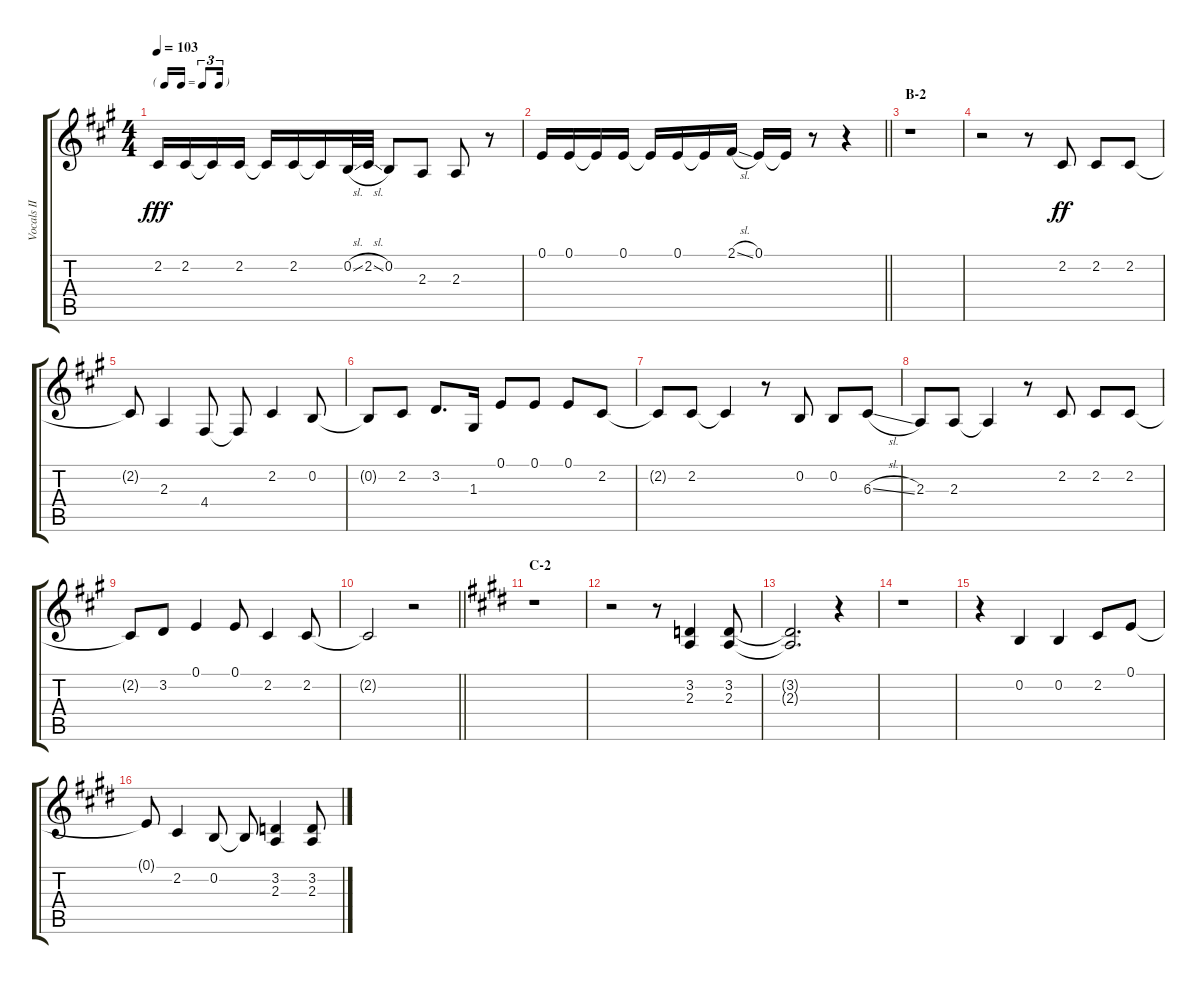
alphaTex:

\track ("Vocals II" "Vocals II") {instrument voiceoohs}
\staff {score tabs}
\tuning (E4 B3 G3 D3 A2 E2) {hide}
\ts (4 4)
\tf triplet16th
\tempo 103
\clef g2
\ks a
2.2.16{dy fff} 2.2.16 2.2{t}.16 2.2.16 2.2{t}.16 2.2.16 2.2{t}.16 0.2{sl}.32 2.2{sl}.32 0.2.8 2.3.8 2.3.8 r.8 |
\barLineRight lightlight
0.1.16 0.1.16 0.1{t}.16 0.1.16 0.1{t}.16 0.1.16 0.1{t}.16 2.1{sl}.16 0.1.16 0.1{t}.16 r.8 r.4 |
\section ("" "B-2")
r.1 |
r.2 r.8 2.2.8{dy ff} 2.2.8 2.2.8 |
2.2{t}.8 2.3.4 4.4.8 4.4{t}.8 2.2.4 0.2.8 |
0.2{t}.8 2.2.8 3.2.8{d} 1.3.16 0.1.8 0.1.8 0.1.8 2.2.8 |
2.2{t}.8 2.2.8 2.2{t}.4 r.8 0.2.8 0.2.8 6.3{sl}.8 |
2.3.8 2.3.8 2.3{t}.4 r.8 2.2.8 2.2.8 2.2.8 |
2.2{t}.8 3.2.8 0.1.4 0.1.8 2.2.4 2.2.8 |
\barLineRight lightlight
2.2{t}.2 r.2 |
\section ("" "C-2")
\ks e
r.1 |
r.2 r.8 (3.2 2.3).4 (3.2 2.3).8 |
(3.2{t} 2.3{t}).2{d} r.4 |
r.1 |
r.4 0.2.4 0.2.4 2.2.8 0.1.8 |
0.1{t}.8 2.2.4 0.2.8 0.2{t}.8 (3.2 2.3).4 (3.2 2.3).8
